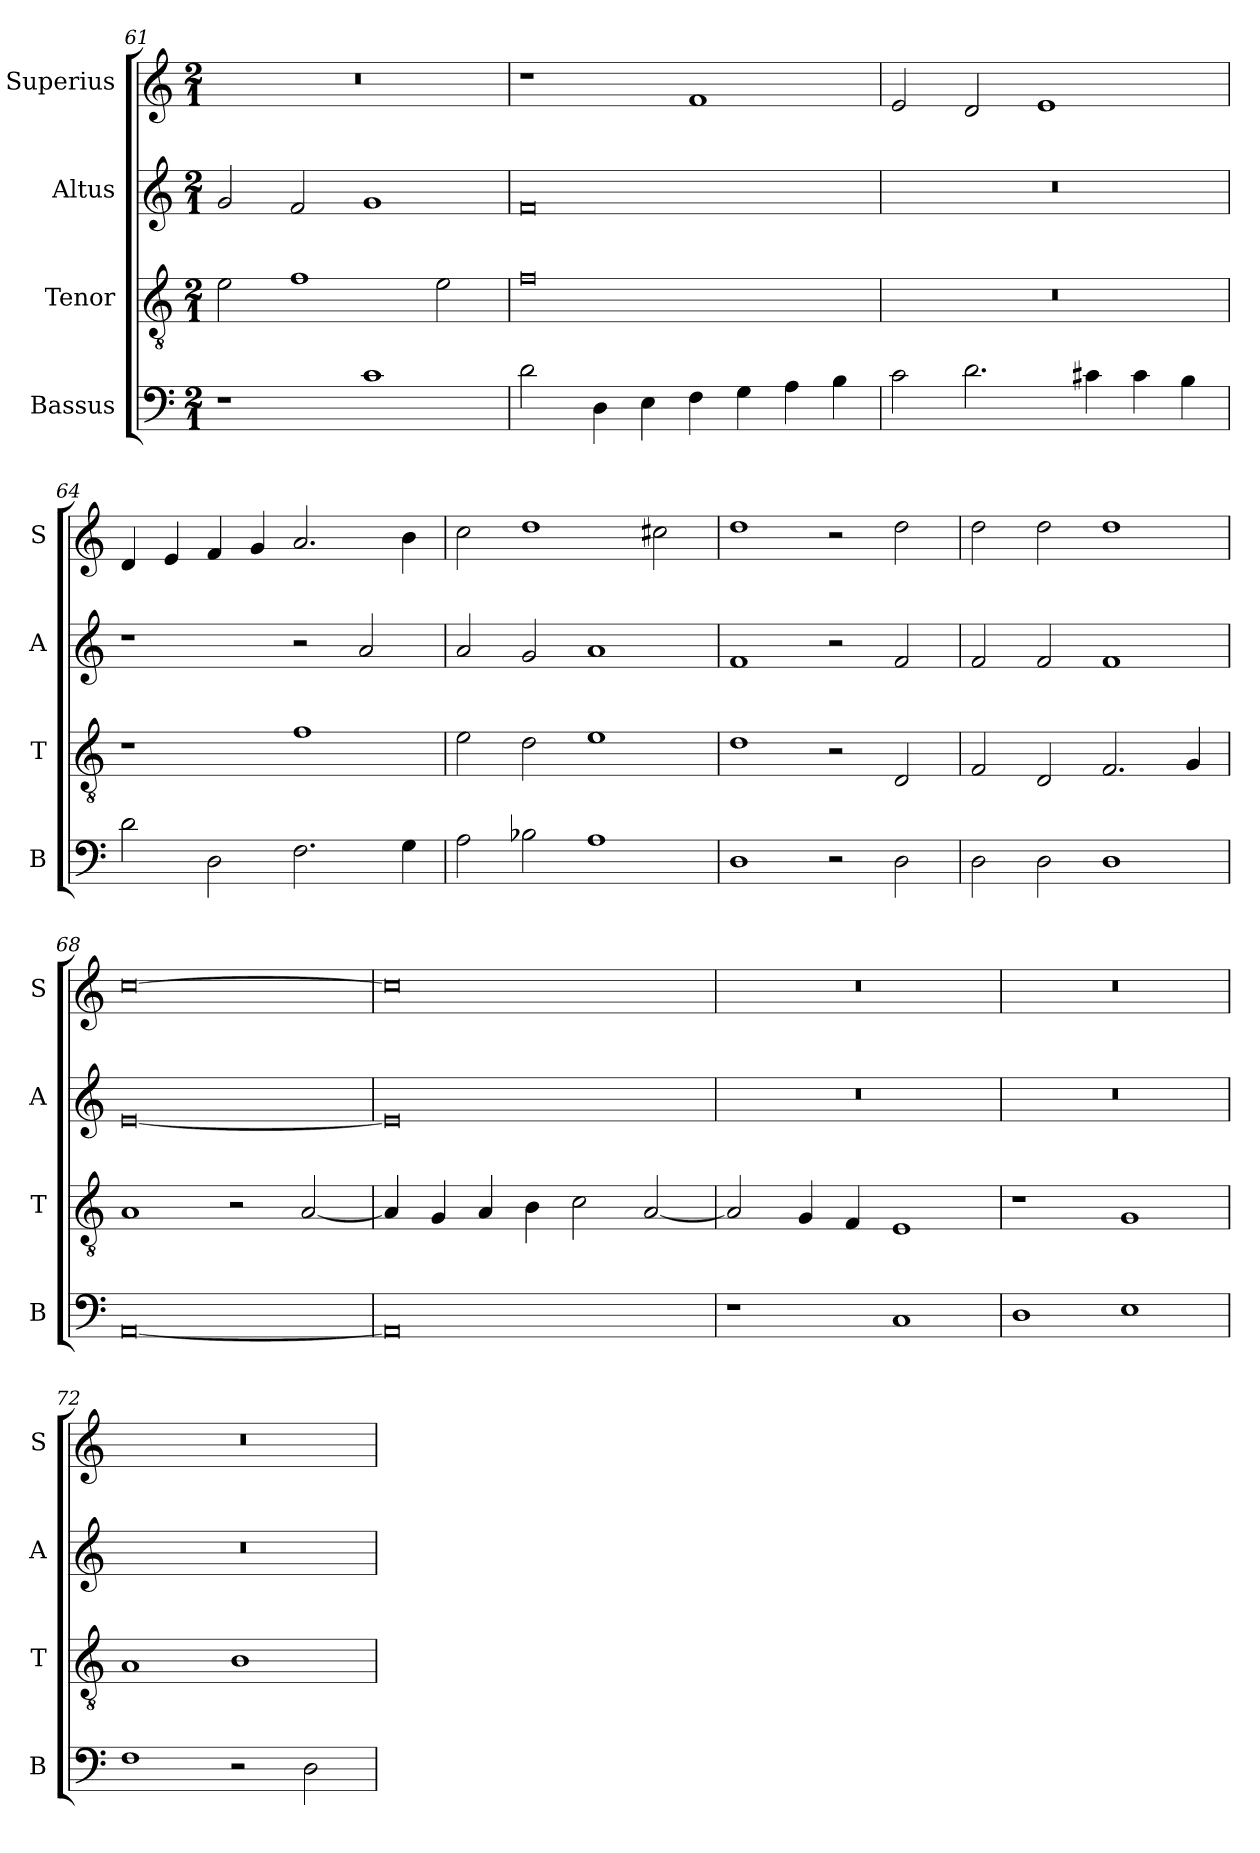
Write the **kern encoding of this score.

**kern	**kern	**kern	**kern
*part4	*part3	*part2	*part1
*staff4	*staff3	*staff2	*staff1
*I"Bassus	*I"Tenor	*I"Altus	*I"Superius
*I'B	*I'T	*I'A	*I'S
*clefF4	*clefGv2	*clefG2	*clefG2
*k[]	*k[]	*k[]	*k[]
*M2/1	*M2/1	*M2/1	*M2/1
=61	=61	=61	=61
1r	2e\	2g/	0r
.	1f	2f/	.
1c	.	1g	.
.	2e\	.	.
=62	=62	=62	=62
2d\	0f	0f	1r
4D\	.	.	.
4E\	.	.	.
4F\	.	.	1f
4G\	.	.	.
4A\	.	.	.
4B\	.	.	.
=63	=63	=63	=63
2c\	0r	0r	2e/
2.d\	.	.	2d/
.	.	.	1e
4c#X\	.	.	.
4c#\	.	.	.
4B\	.	.	.
=64	=64	=64	=64
2d\	1r	1r	4d/
.	.	.	4e/
2D\	.	.	4f/
.	.	.	4g/
2.F\	1f	2r	2.a/
.	.	2a/	.
4G\	.	.	4b\
=65	=65	=65	=65
2A\	2e\	2a/	2cc\
2B-X\	2d\	2g/	1dd
1A	1e	1a	.
.	.	.	2cc#X\
=66	=66	=66	=66
1D	1d	1f	1dd
2r	2r	2r	2r
2D\	2D/	2f/	2dd\
=67	=67	=67	=67
2D\	2F/	2f/	2dd\
2D\	2D/	2f/	2dd\
1D	2.F/	1f	1dd
.	4G/	.	.
=68	=68	=68	=68
[0AA	1A	[0e	[0cc
.	2r	.	.
.	[2A/	.	.
=69	=69	=69	=69
0AA]	4A/]	0e]	0cc]
.	4G/	.	.
.	4A/	.	.
.	4B\	.	.
.	2c\	.	.
.	[2A/	.	.
=70	=70	=70	=70
1r	2A/]	0r	0r
.	4G/	.	.
.	4F/	.	.
1C	1E	.	.
=71	=71	=71	=71
1D	1r	0r	0r
1E	1G	.	.
=72	=72	=72	=72
1F	1A	0r	0r
2r	1B	.	.
2D\	.	.	.
=	=	=	=
*-	*-	*-	*-
